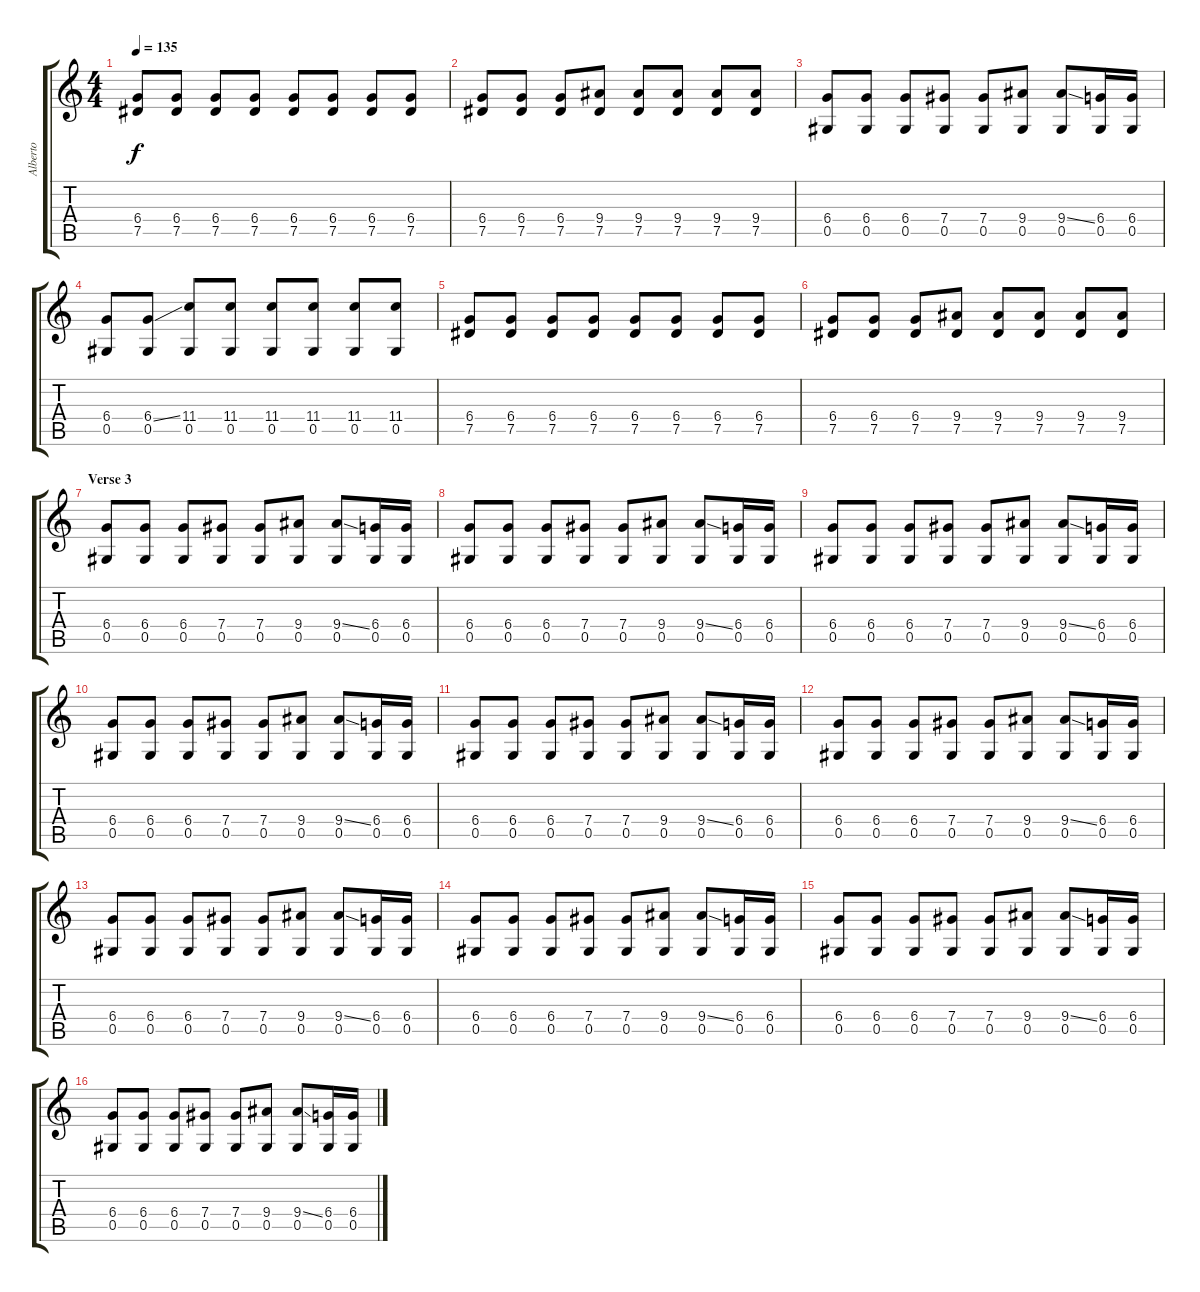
\track ("Alberto" "Alberto") {instrument overdrivenguitar}
\staff {score tabs}
\tuning (Eb4 Bb3 Gb3 Db3 Ab2 Eb2) {hide}
\ts (4 4)
\tempo 135
\clef g2
\ks c
(6.4 7.5).8{dy f} (6.4 7.5).8 (6.4 7.5).8 (6.4 7.5).8 (6.4 7.5).8 (6.4 7.5).8 (6.4 7.5).8 (6.4 7.5).8 |
(6.4 7.5).8 (6.4 7.5).8 (6.4 7.5).8 (9.4 7.5).8 (9.4 7.5).8 (9.4 7.5).8 (9.4 7.5).8 (9.4 7.5).8 |
(6.4 0.5).8 (6.4 0.5).8 (6.4 0.5).8 (7.4 0.5).8 (7.4 0.5).8 (9.4 0.5).8 (9.4{ss} 0.5).8 (6.4 0.5).16 (6.4 0.5).16 |
(6.4 0.5).8 (6.4{ss} 0.5).8 (11.4 0.5).8 (11.4 0.5).8 (11.4 0.5).8 (11.4 0.5).8 (11.4 0.5).8 (11.4 0.5).8 |
(6.4 7.5).8 (6.4 7.5).8 (6.4 7.5).8 (6.4 7.5).8 (6.4 7.5).8 (6.4 7.5).8 (6.4 7.5).8 (6.4 7.5).8 |
(6.4 7.5).8 (6.4 7.5).8 (6.4 7.5).8 (9.4 7.5).8 (9.4 7.5).8 (9.4 7.5).8 (9.4 7.5).8 (9.4 7.5).8 |
\section ("" "Verse 3")
(6.4 0.5).8{volume 9} (6.4 0.5).8 (6.4 0.5).8 (7.4 0.5).8 (7.4 0.5).8 (9.4 0.5).8 (9.4{ss} 0.5).8 (6.4 0.5).16 (6.4 0.5).16 |
(6.4 0.5).8 (6.4 0.5).8 (6.4 0.5).8 (7.4 0.5).8 (7.4 0.5).8 (9.4 0.5).8 (9.4{ss} 0.5).8 (6.4 0.5).16 (6.4 0.5).16 |
(6.4 0.5).8 (6.4 0.5).8 (6.4 0.5).8 (7.4 0.5).8 (7.4 0.5).8 (9.4 0.5).8 (9.4{ss} 0.5).8 (6.4 0.5).16 (6.4 0.5).16 |
(6.4 0.5).8 (6.4 0.5).8 (6.4 0.5).8 (7.4 0.5).8 (7.4 0.5).8 (9.4 0.5).8 (9.4{ss} 0.5).8 (6.4 0.5).16 (6.4 0.5).16 |
(6.4 0.5).8 (6.4 0.5).8 (6.4 0.5).8 (7.4 0.5).8 (7.4 0.5).8 (9.4 0.5).8 (9.4{ss} 0.5).8 (6.4 0.5).16 (6.4 0.5).16 |
(6.4 0.5).8 (6.4 0.5).8 (6.4 0.5).8 (7.4 0.5).8 (7.4 0.5).8 (9.4 0.5).8 (9.4{ss} 0.5).8 (6.4 0.5).16 (6.4 0.5).16 |
(6.4 0.5).8 (6.4 0.5).8 (6.4 0.5).8 (7.4 0.5).8 (7.4 0.5).8 (9.4 0.5).8 (9.4{ss} 0.5).8 (6.4 0.5).16 (6.4 0.5).16 |
(6.4 0.5).8 (6.4 0.5).8 (6.4 0.5).8 (7.4 0.5).8 (7.4 0.5).8 (9.4 0.5).8 (9.4{ss} 0.5).8 (6.4 0.5).16 (6.4 0.5).16 |
(6.4 0.5).8 (6.4 0.5).8 (6.4 0.5).8 (7.4 0.5).8 (7.4 0.5).8 (9.4 0.5).8 (9.4{ss} 0.5).8 (6.4 0.5).16 (6.4 0.5).16 |
(6.4 0.5).8 (6.4 0.5).8 (6.4 0.5).8 (7.4 0.5).8 (7.4 0.5).8 (9.4 0.5).8 (9.4{ss} 0.5).8 (6.4 0.5).16 (6.4 0.5).16
